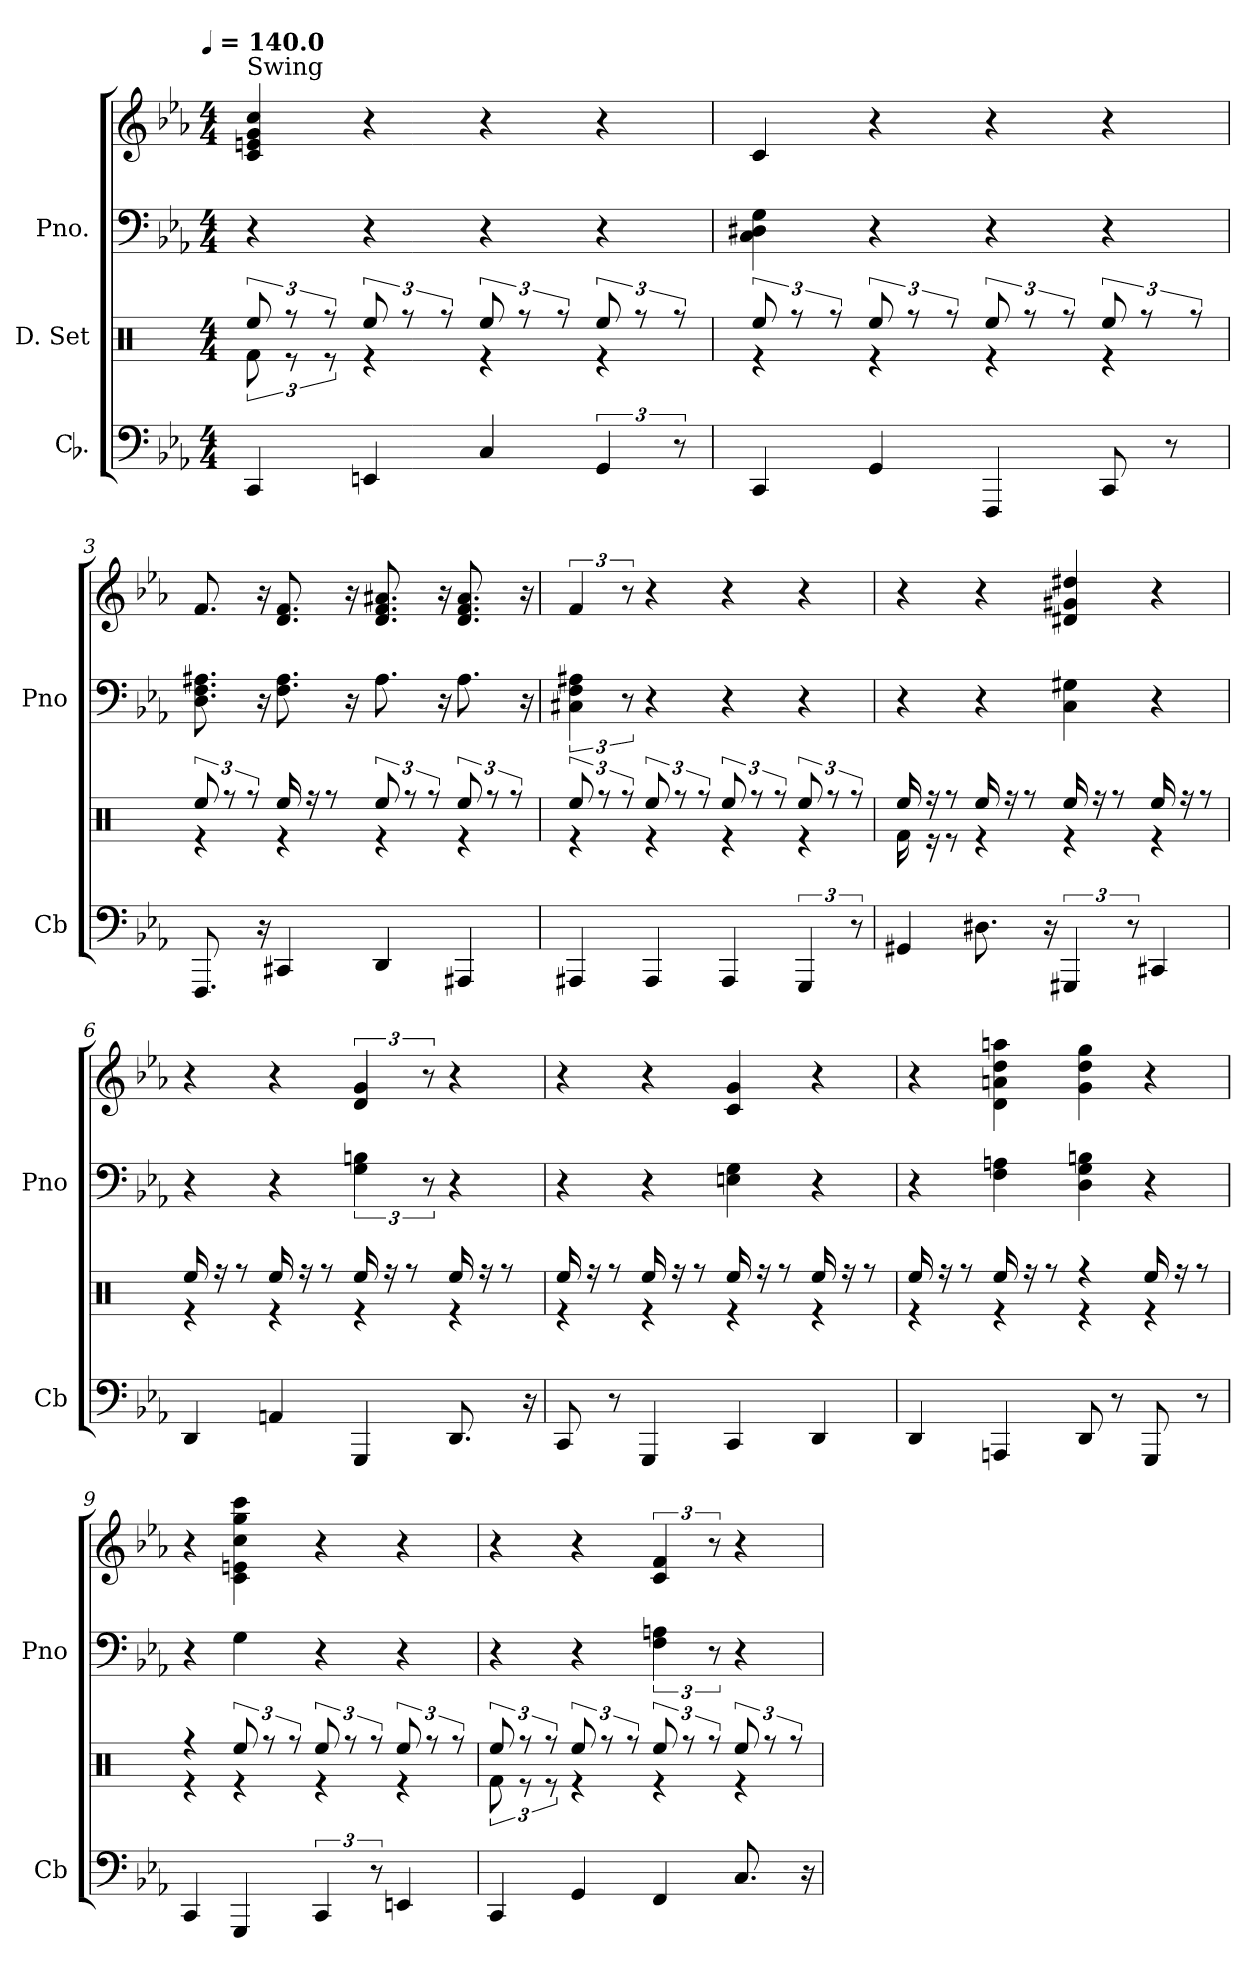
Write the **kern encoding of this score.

**kern	**kern	**kern	**kern
*part3	*part2	*part1	*part1
*staff4	*staff3	*staff2	*staff1
*I"Cb.	*I"D. Set	*I"Pno.	*
*I'Cb	*	*I'Pno	*
*clefF4	*clefX	*clefF4	*clefG2
*k[b-e-a-]	*k[]	*k[b-e-a-]	*k[b-e-a-]
!!LO:TX:omd:t=[quarter] = 140.0
*M4/4	*M4/4	*M4/4	*M4/4
*MM140	*MM140	*MM140	*MM140
=1	=1	=1	=1
*	*^	*	*
!	!	!	!	!LO:TX:a:t=Swing
4CC	12Rf\	12Ree/	4r	4c 4en 4g 4cc
.	12re	12rff	.	.
.	12re	12rff	.	.
4EEn	4re	12Ree/	4r	4r
.	.	12rff	.	.
.	.	12rff	.	.
4C	4re	12Ree/	4r	4r
.	.	12rff	.	.
.	.	12rff	.	.
6GG	4re	12Ree/	4r	4r
.	.	12rff	.	.
12r	.	12rff	.	.
=2	=2	=2	=2	=2
4CC	4re	12Ree/	4C 4D#X 4G	4c
.	.	12rff	.	.
.	.	12rff	.	.
4GG	4re	12Ree/	4r	4r
.	.	12rff	.	.
.	.	12rff	.	.
4FFF	4re	12Ree/	4r	4r
.	.	12rff	.	.
.	.	12rff	.	.
8CC	4re	12Ree/	4r	4r
.	.	12rff	.	.
8r	.	.	.	.
.	.	12rff	.	.
=3	=3	=3	=3	=3
8.FFF	4re	12Ree/	8.D 8.F 8.A#X	8.f
.	.	12rff	.	.
.	.	12rff	.	.
16r	.	.	16r	16r
4CC#X	4re	16Ree/	8.F 8.A#	8.d 8.f
.	.	16rff	.	.
.	.	8rff	.	.
.	.	.	16r	16r
4DD	4re	12Ree/	8.A#	8.d 8.f 8.a#X
.	.	12rff	.	.
.	.	12rff	.	.
.	.	.	16r	16r
4AAA#X	4re	12Ree/	8.A#	8.d 8.f 8.a#
.	.	12rff	.	.
.	.	12rff	.	.
.	.	.	16r	16r
=4	=4	=4	=4	=4
4AAA#X	4re	12Ree/	6C#X 6F 6A#X	6f
.	.	12rff	.	.
.	.	12rff	12r	12r
4AAA#	4re	12Ree/	4r	4r
.	.	12rff	.	.
.	.	12rff	.	.
4AAA#	4re	12Ree/	4r	4r
.	.	12rff	.	.
.	.	12rff	.	.
6GGG	4re	12Ree/	4r	4r
.	.	12rff	.	.
12r	.	12rff	.	.
=5	=5	=5	=5	=5
4GG#X	16Rf\	16Ree/	4r	4r
.	16re	16rff	.	.
.	8re	8rff	.	.
8.D#X	4re	16Ree/	4r	4r
.	.	16rff	.	.
.	.	8rff	.	.
16r	.	.	.	.
6GGG#X	4re	16Ree/	4C 4G#X	4d#X 4g#X 4dd#X
.	.	16rff	.	.
.	.	8rff	.	.
12r	.	.	.	.
4CC#X	4re	16Ree/	4r	4r
.	.	16rff	.	.
.	.	8rff	.	.
=6	=6	=6	=6	=6
4DD	4re	16Ree/	4r	4r
.	.	16rff	.	.
.	.	8rff	.	.
4AAn	4re	16Ree/	4r	4r
.	.	16rff	.	.
.	.	8rff	.	.
4GGG	4re	16Ree/	6G 6Bn	6d 6g
.	.	16rff	.	.
.	.	8rff	.	.
.	.	.	12r	12r
8.DD	4re	16Ree/	4r	4r
.	.	16rff	.	.
.	.	8rff	.	.
16r	.	.	.	.
=7	=7	=7	=7	=7
8CC	4re	16Ree/	4r	4r
.	.	16rff	.	.
8r	.	8rff	.	.
4GGG	4re	16Ree/	4r	4r
.	.	16rff	.	.
.	.	8rff	.	.
4CC	4re	16Ree/	4En 4G	4c 4g
.	.	16rff	.	.
.	.	8rff	.	.
4DD	4re	16Ree/	4r	4r
.	.	16rff	.	.
.	.	8rff	.	.
=8	=8	=8	=8	=8
4DD	4re	16Ree/	4r	4r
.	.	16rff	.	.
.	.	8rff	.	.
4AAAn	4re	16Ree/	4F 4An	4d 4an 4dd 4aan
.	.	16rff	.	.
.	.	8rff	.	.
8DD	4re	4rff	4D 4G 4Bn	4g 4dd 4gg
8r	.	.	.	.
8GGG	4re	16Ree/	4r	4r
.	.	16rff	.	.
8r	.	8rff	.	.
=9	=9	=9	=9	=9
4CC	4re	4rff	4r	4r
4GGG	4re	12Ree/	4G	4c 4en 4cc 4gg 4ccc
.	.	12rff	.	.
.	.	12rff	.	.
6CC	4re	12Ree/	4r	4r
.	.	12rff	.	.
12r	.	12rff	.	.
4EEn	4re	12Ree/	4r	4r
.	.	12rff	.	.
.	.	12rff	.	.
=10	=10	=10	=10	=10
4CC	12Rf\	12Ree/	4r	4r
.	12re	12rff	.	.
.	12re	12rff	.	.
4GG	4re	12Ree/	4r	4r
.	.	12rff	.	.
.	.	12rff	.	.
4FF	4re	12Ree/	6F 6An	6c 6f
.	.	12rff	.	.
.	.	12rff	12r	12r
8.C	4re	12Ree/	4r	4r
.	.	12rff	.	.
.	.	12rff	.	.
16r	.	.	.	.
*	*v	*v	*	*
=	=	=	=
*-	*-	*-	*-
